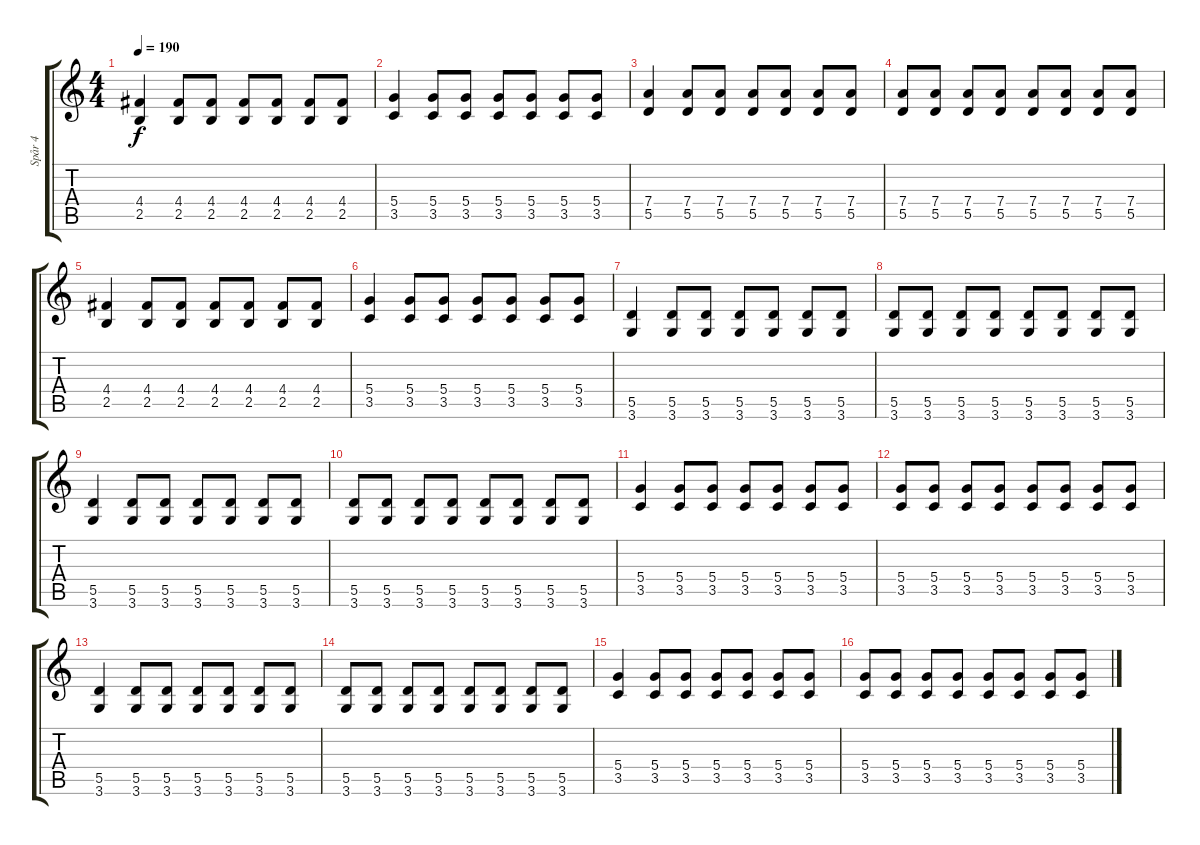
\track ("Spår 4" "Spår 4") {instrument distortionguitar}
\staff {score tabs}
\tuning (E4 B3 G3 D3 A2 E2) {hide}
\ts (4 4)
\tempo 190
\clef g2
\ks c
(4.4 2.5).4{dy f} (4.4 2.5).8 (4.4 2.5).8 (4.4 2.5).8 (4.4 2.5).8 (4.4 2.5).8 (4.4 2.5).8 |
(5.4 3.5).4 (5.4 3.5).8 (5.4 3.5).8 (5.4 3.5).8 (5.4 3.5).8 (5.4 3.5).8 (5.4 3.5).8 |
(7.4 5.5).4 (7.4 5.5).8 (7.4 5.5).8 (7.4 5.5).8 (7.4 5.5).8 (7.4 5.5).8 (7.4 5.5).8 |
(7.4 5.5).8 (7.4 5.5).8 (7.4 5.5).8 (7.4 5.5).8 (7.4 5.5).8 (7.4 5.5).8 (7.4 5.5).8 (7.4 5.5).8 |
(4.4 2.5).4 (4.4 2.5).8 (4.4 2.5).8 (4.4 2.5).8 (4.4 2.5).8 (4.4 2.5).8 (4.4 2.5).8 |
(5.4 3.5).4 (5.4 3.5).8 (5.4 3.5).8 (5.4 3.5).8 (5.4 3.5).8 (5.4 3.5).8 (5.4 3.5).8 |
(5.5 3.6).4 (5.5 3.6).8 (5.5 3.6).8 (5.5 3.6).8 (5.5 3.6).8 (5.5 3.6).8 (5.5 3.6).8 |
(5.5 3.6).8 (5.5 3.6).8 (5.5 3.6).8 (5.5 3.6).8 (5.5 3.6).8 (5.5 3.6).8 (5.5 3.6).8 (5.5 3.6).8 |
(5.5 3.6).4 (5.5 3.6).8 (5.5 3.6).8 (5.5 3.6).8 (5.5 3.6).8 (5.5 3.6).8 (5.5 3.6).8 |
(5.5 3.6).8 (5.5 3.6).8 (5.5 3.6).8 (5.5 3.6).8 (5.5 3.6).8 (5.5 3.6).8 (5.5 3.6).8 (5.5 3.6).8 |
(5.4 3.5).4 (5.4 3.5).8 (5.4 3.5).8 (5.4 3.5).8 (5.4 3.5).8 (5.4 3.5).8 (5.4 3.5).8 |
(5.4 3.5).8 (5.4 3.5).8 (5.4 3.5).8 (5.4 3.5).8 (5.4 3.5).8 (5.4 3.5).8 (5.4 3.5).8 (5.4 3.5).8 |
(5.5 3.6).4 (5.5 3.6).8 (5.5 3.6).8 (5.5 3.6).8 (5.5 3.6).8 (5.5 3.6).8 (5.5 3.6).8 |
(5.5 3.6).8 (5.5 3.6).8 (5.5 3.6).8 (5.5 3.6).8 (5.5 3.6).8 (5.5 3.6).8 (5.5 3.6).8 (5.5 3.6).8 |
(5.4 3.5).4 (5.4 3.5).8 (5.4 3.5).8 (5.4 3.5).8 (5.4 3.5).8 (5.4 3.5).8 (5.4 3.5).8 |
(5.4 3.5).8 (5.4 3.5).8 (5.4 3.5).8 (5.4 3.5).8 (5.4 3.5).8 (5.4 3.5).8 (5.4 3.5).8 (5.4 3.5).8
